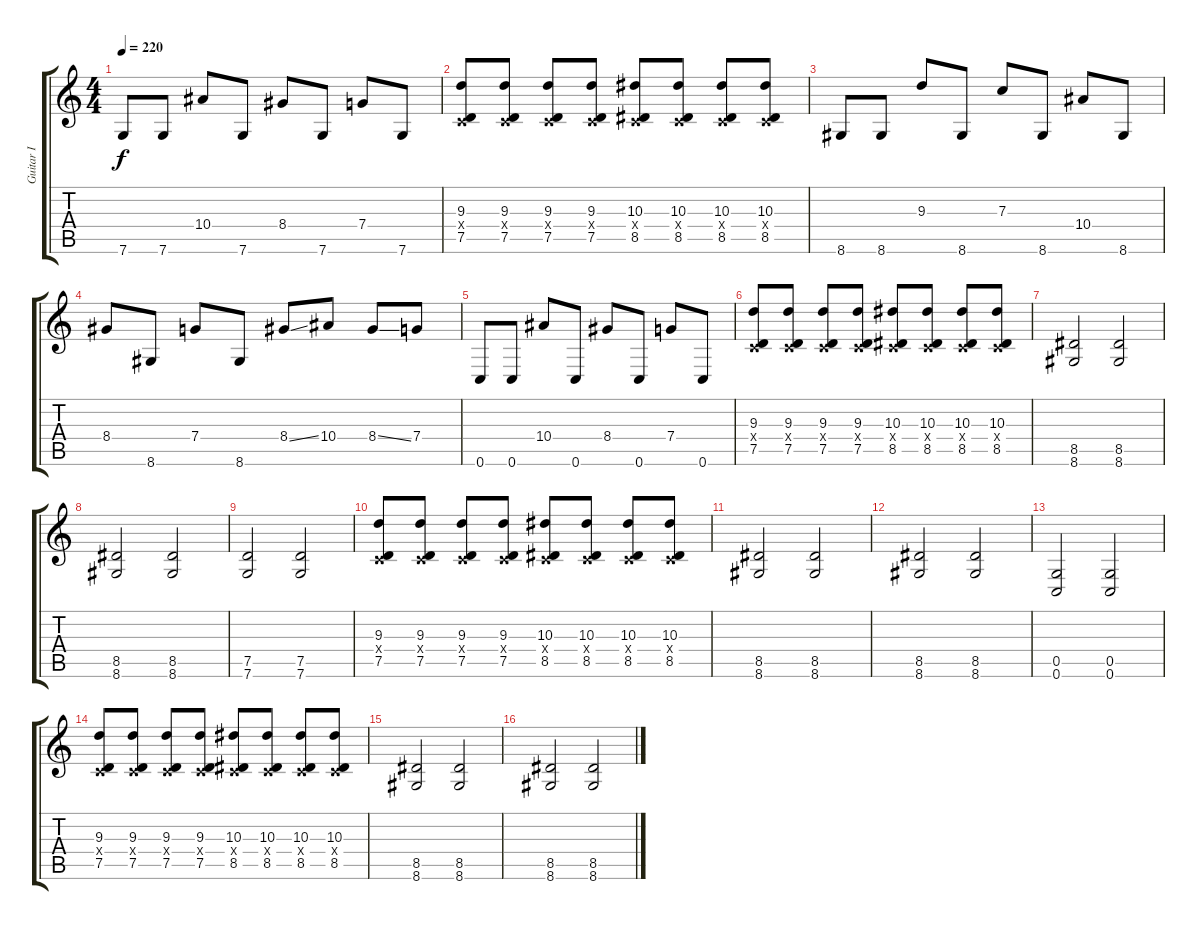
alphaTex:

\track ("Guitar I" "Guitar I") {instrument overdrivenguitar}
\staff {score tabs}
\tuning (D4 A3 F3 C3 G2 C2) {hide}
\ts (4 4)
\tempo 220
\clef g2
\ks c
7.6.8{dy f} 7.6.8 10.4.8 7.6.8 8.4.8 7.6.8 7.4.8 7.6.8 |
(9.3 0.4{x} 7.5).8 (9.3 0.4{x} 7.5).8 (9.3 0.4{x} 7.5).8 (9.3 0.4{x} 7.5).8 (10.3 0.4{x} 8.5).8 (10.3 0.4{x} 8.5).8 (10.3 0.4{x} 8.5).8 (10.3 0.4{x} 8.5).8 |
8.6.8 8.6.8 9.3.8 8.6.8 7.3.8 8.6.8 10.4.8 8.6.8 |
8.4.8 8.6.8 7.4.8 8.6.8 8.4{ss}.8 10.4.8 8.4{ss}.8 7.4.8 |
0.6.8 0.6.8 10.4.8 0.6.8 8.4.8 0.6.8 7.4.8 0.6.8 |
(9.3 0.4{x} 7.5).8 (9.3 0.4{x} 7.5).8 (9.3 0.4{x} 7.5).8 (9.3 0.4{x} 7.5).8 (10.3 0.4{x} 8.5).8 (10.3 0.4{x} 8.5).8 (10.3 0.4{x} 8.5).8 (10.3 0.4{x} 8.5).8 |
(8.5 8.6).2 (8.5 8.6).2 |
(8.5 8.6).2 (8.5 8.6).2 |
(7.5 7.6).2 (7.5 7.6).2 |
(9.3 0.4{x} 7.5).8 (9.3 0.4{x} 7.5).8 (9.3 0.4{x} 7.5).8 (9.3 0.4{x} 7.5).8 (10.3 0.4{x} 8.5).8 (10.3 0.4{x} 8.5).8 (10.3 0.4{x} 8.5).8 (10.3 0.4{x} 8.5).8 |
(8.5 8.6).2 (8.5 8.6).2 |
(8.5 8.6).2 (8.5 8.6).2 |
(0.5 0.6).2 (0.5 0.6).2 |
(9.3 0.4{x} 7.5).8 (9.3 0.4{x} 7.5).8 (9.3 0.4{x} 7.5).8 (9.3 0.4{x} 7.5).8 (10.3 0.4{x} 8.5).8 (10.3 0.4{x} 8.5).8 (10.3 0.4{x} 8.5).8 (10.3 0.4{x} 8.5).8 |
(8.5 8.6).2 (8.5 8.6).2 |
(8.5 8.6).2 (8.5 8.6).2
